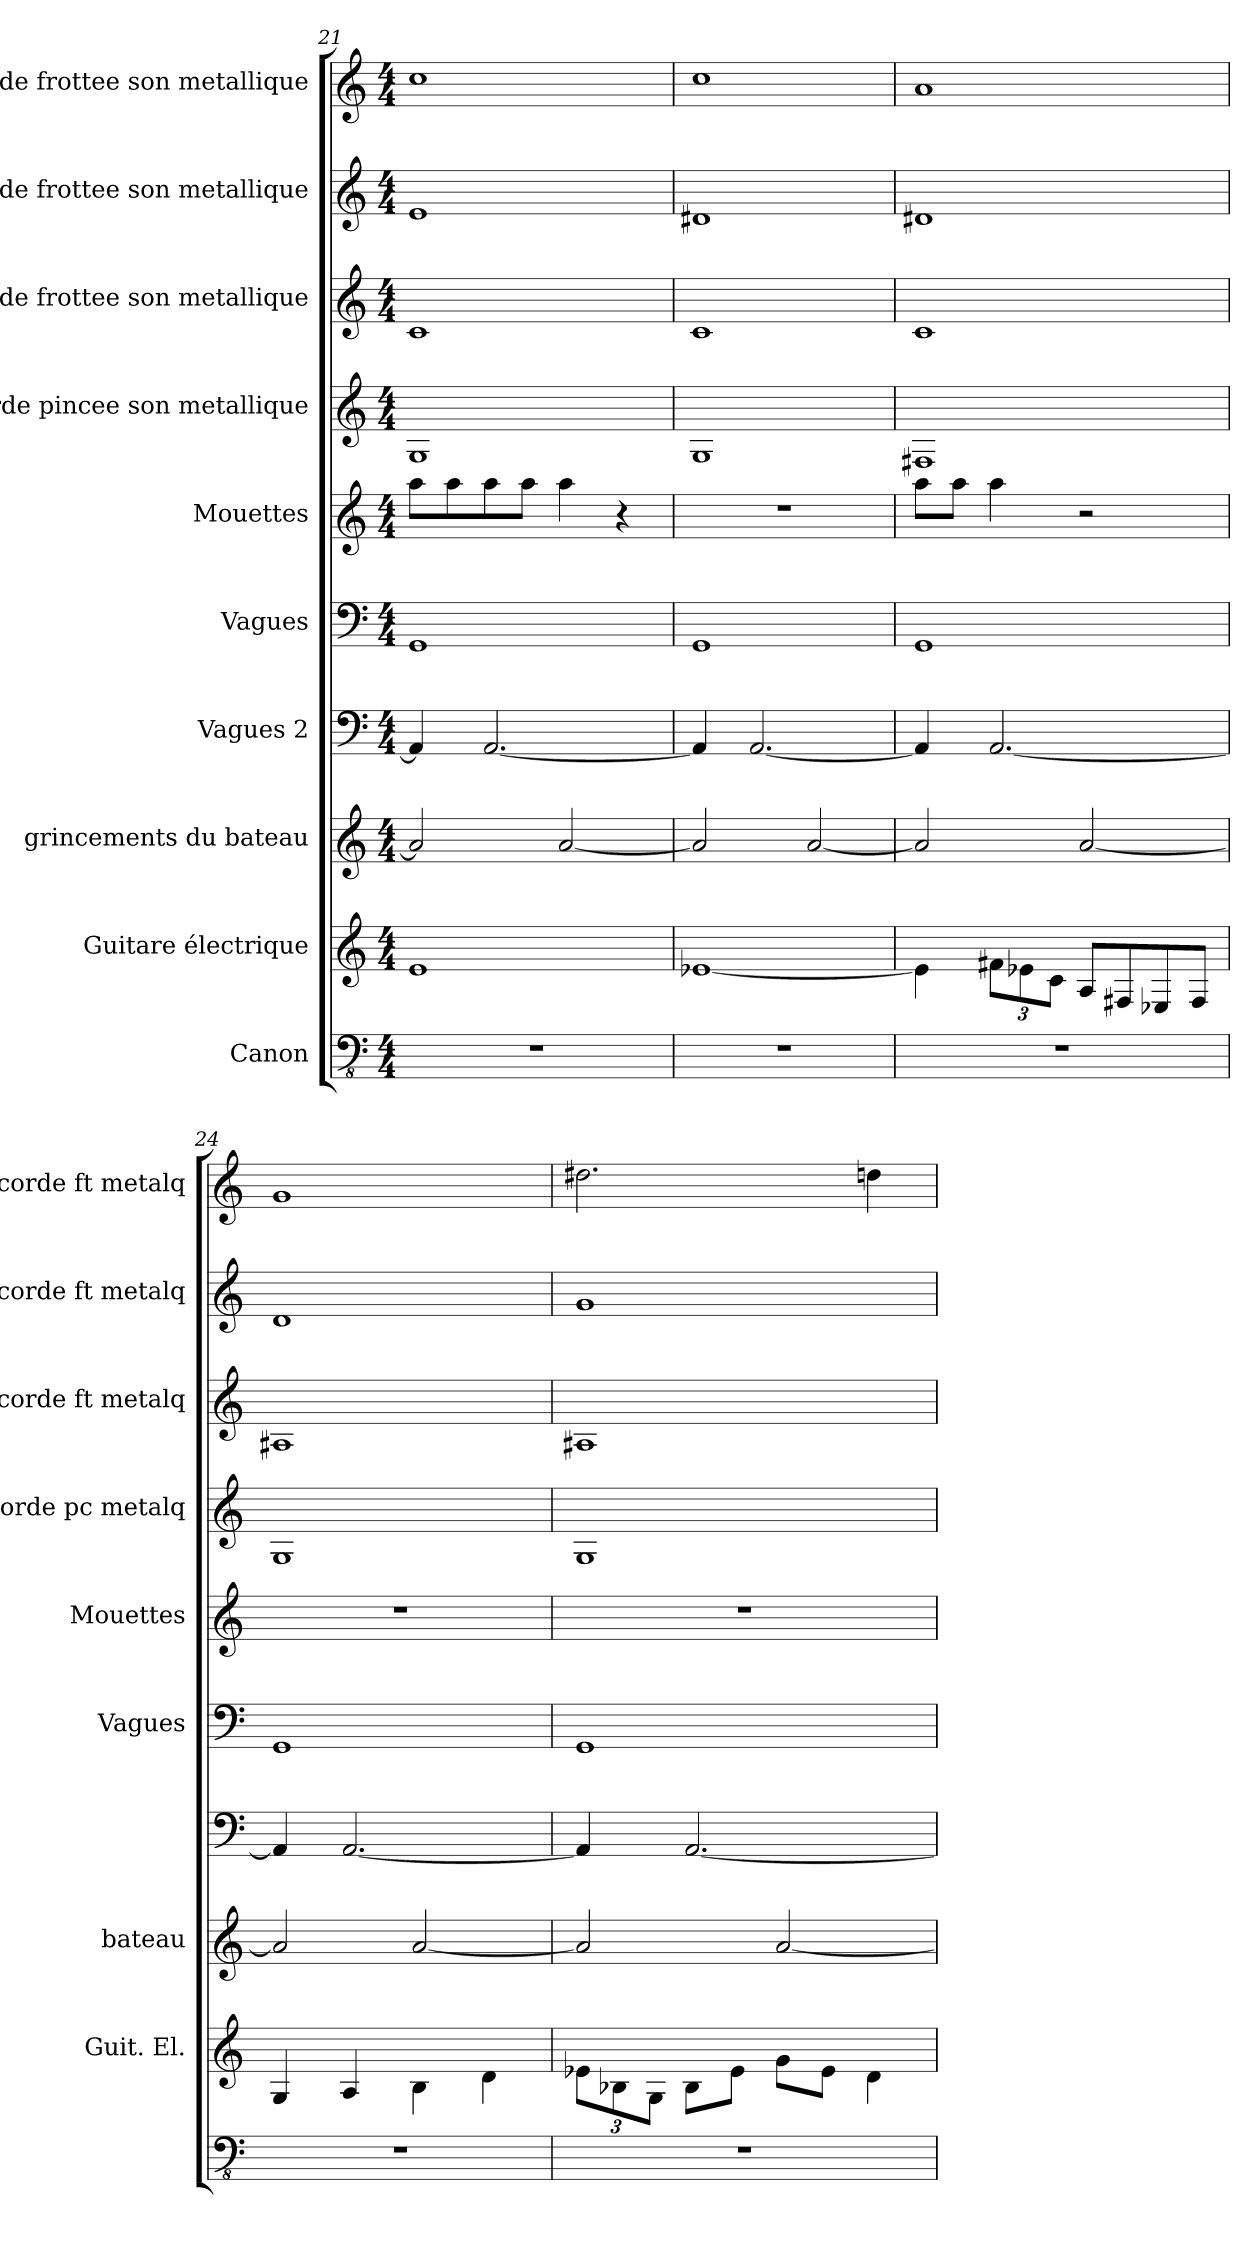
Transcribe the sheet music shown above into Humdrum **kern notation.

**kern	**kern	**kern	**kern	**kern	**kern	**kern	**kern	**kern	**kern
*part10	*part9	*part8	*part7	*part6	*part5	*part4	*part3	*part2	*part1
*staff10	*staff9	*staff8	*staff7	*staff6	*staff5	*staff4	*staff3	*staff2	*staff1
*I"Canon	*I"Guitare électrique	*I"grincements du bateau	*I"Vagues 2	*I"Vagues	*I"Mouettes	*I"corde pincee son metallique	*I"corde frottee son metallique	*I"corde frottee son metallique	*I"corde frottee  son metallique
*	*I'Guit. El.	*I'bateau	*	*I'Vagues	*I'Mouettes	*I'corde pc metalq	*I'corde ft metalq	*I'corde ft metalq	*I'corde ft metalq
*clefFv4	*clefG2	*clefG2	*clefF4	*clefF4	*clefG2	*clefG2	*clefG2	*clefG2	*clefG2
*k[]	*k[]	*k[]	*k[]	*k[]	*k[]	*k[]	*k[]	*k[]	*k[]
*M4/4	*M4/4	*M4/4	*M4/4	*M4/4	*M4/4	*M4/4	*M4/4	*M4/4	*M4/4
=21	=21	=21	=21	=21	=21	=21	=21	=21	=21
1r	1e	2a/]	4AA/]	1GG	8aa\L	1G	1c	1e	1cc
.	.	.	.	.	8aa\	.	.	.	.
.	.	.	[2.AA/	.	8aa\	.	.	.	.
.	.	.	.	.	8aa\J	.	.	.	.
.	.	[2a/	.	.	4aa\	.	.	.	.
.	.	.	.	.	4r	.	.	.	.
=22	=22	=22	=22	=22	=22	=22	=22	=22	=22
1r	[1e-X	2a/]	4AA/]	1GG	1r	1G	1c	1d#X	1cc
.	.	.	[2.AA/	.	.	.	.	.	.
.	.	[2a/	.	.	.	.	.	.	.
=23	=23	=23	=23	=23	=23	=23	=23	=23	=23
1r	4e-\]	2a/]	4AA/]	1GG	8aa\L	1F#X	1c	1d#X	1a
.	.	.	.	.	8aa\J	.	.	.	.
*	*Xbrackettup	*	*	*	*	*	*	*	*
.	12f#X\L	.	[2.AA/	.	4aa\	.	.	.	.
.	12e-X\	.	.	.	.	.	.	.	.
.	12c\J	.	.	.	.	.	.	.	.
.	8A/L	[2a/	.	.	2r	.	.	.	.
.	8F#X/	.	.	.	.	.	.	.	.
.	8E-X/	.	.	.	.	.	.	.	.
.	8F#/J	.	.	.	.	.	.	.	.
=24	=24	=24	=24	=24	=24	=24	=24	=24	=24
1r	4G/	2a/]	4AA/]	1GG	1r	1G	1A#X	1d	1g
.	4A/	.	[2.AA/	.	.	.	.	.	.
.	4B\	[2a/	.	.	.	.	.	.	.
.	4d\	.	.	.	.	.	.	.	.
=25	=25	=25	=25	=25	=25	=25	=25	=25	=25
1r	12e-X\L	2a/]	4AA/]	1GG	1r	1G	1A#X	1g	2.dd#X\
.	12B-X\	.	.	.	.	.	.	.	.
.	12G\J	.	.	.	.	.	.	.	.
.	8B-\L	.	[2.AA/	.	.	.	.	.	.
.	8e-\J	.	.	.	.	.	.	.	.
.	8g\L	[2a/	.	.	.	.	.	.	.
.	8e-\J	.	.	.	.	.	.	.	.
.	4d\	.	.	.	.	.	.	.	4ddn\
=	=	=	=	=	=	=	=	=	=
*-	*-	*-	*-	*-	*-	*-	*-	*-	*-
